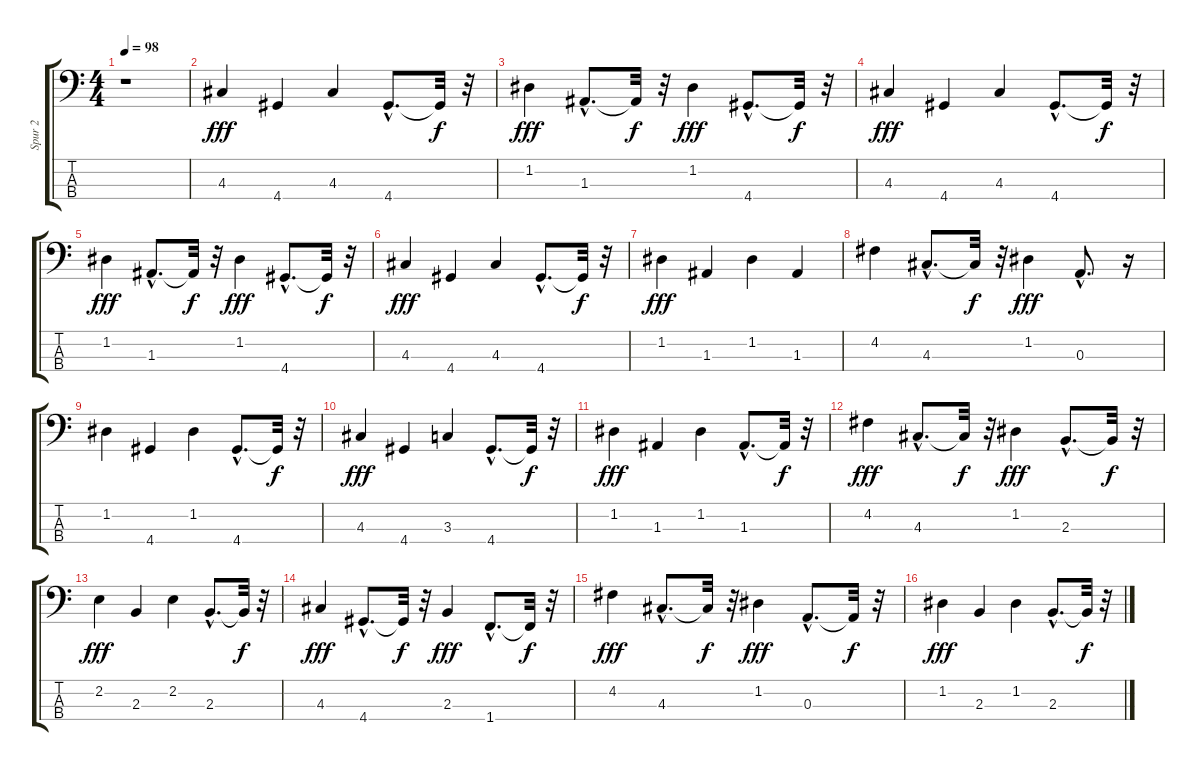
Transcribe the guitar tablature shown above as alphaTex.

\track ("Spur 2" "Spur 2") {instrument synthbass2}
\staff {score tabs}
\tuning (G2 D2 A1 E1) {hide}
\ts (4 4)
\tempo 98
\clef f4
\ks c
r.1{dy fff instrument synthbass2} |
4.3.4{balance 8 instrument synthbass2} 4.4.4 4.3.4 4.4{hac}.8{d} 4.4{t}.32{dy f} r.32 |
1.2.4{dy fff} 1.3{hac}.8{d} 1.3{t}.32{dy f} r.32 1.2.4{dy fff} 4.4{hac}.8{d} 4.4{t}.32{dy f} r.32 |
4.3.4{dy fff} 4.4.4 4.3.4 4.4{hac}.8{d} 4.4{t}.32{dy f} r.32 |
1.2.4{dy fff} 1.3{hac}.8{d} 1.3{t}.32{dy f} r.32 1.2.4{dy fff} 4.4{hac}.8{d} 4.4{t}.32{dy f} r.32 |
4.3.4{dy fff} 4.4.4 4.3.4 4.4{hac}.8{d} 4.4{t}.32{dy f} r.32 |
1.2.4{dy fff} 1.3.4 1.2.4 1.3.4 |
4.2.4 4.3{hac}.8{d} 4.3{t}.32{dy f} r.32 1.2.4{dy fff} 0.3{hac}.8{d} r.16 |
1.2.4 4.4.4 1.2.4 4.4{hac}.8{d} 4.4{t}.32{dy f} r.32 |
4.3.4{dy fff} 4.4.4 3.3.4 4.4{hac}.8{d} 4.4{t}.32{dy f} r.32 |
1.2.4{dy fff} 1.3.4 1.2.4 1.3{hac}.8{d} 1.3{t}.32{dy f} r.32 |
4.2.4{dy fff} 4.3{hac}.8{d} 4.3{t}.32{dy f} r.32 1.2.4{dy fff} 2.3{hac}.8{d} 2.3{t}.32{dy f} r.32 |
2.2.4{dy fff} 2.3.4 2.2.4 2.3{hac}.8{d} 2.3{t}.32{dy f} r.32 |
4.3.4{dy fff} 4.4{hac}.8{d} 4.4{t}.32{dy f} r.32 2.3.4{dy fff} 1.4{hac}.8{d} 1.4{t}.32{dy f} r.32 |
4.2.4{dy fff} 4.3{hac}.8{d} 4.3{t}.32{dy f} r.32 1.2.4{dy fff} 0.3{hac}.8{d} 0.3{t}.32{dy f} r.32 |
1.2.4{dy fff} 2.3.4 1.2.4 2.3{hac}.8{d} 2.3{t}.32{dy f} r.32
